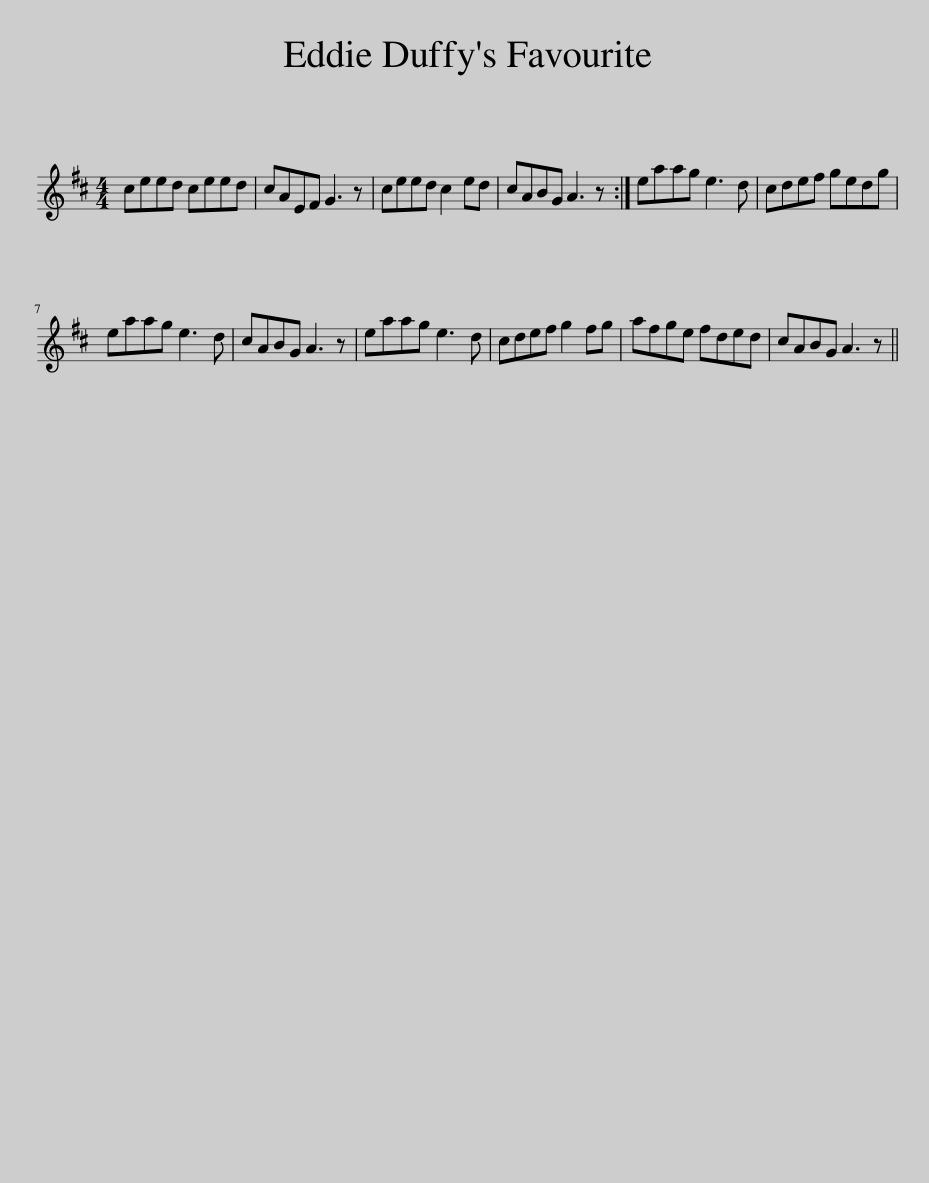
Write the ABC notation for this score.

X:1
L:1/8
M:4/4
I:linebreak $
K:D
V:1 treble
V:1
 ceed ceed | cAEF G3 z | ceed c2 ed | cABG A3 z :| eaag e3 d | %5
 cdef gedg |$ eaag e3 d | cABG A3 z | eaag e3 d | cdef g2 fg | %10
 afge fded | cABG A3 z || %12
